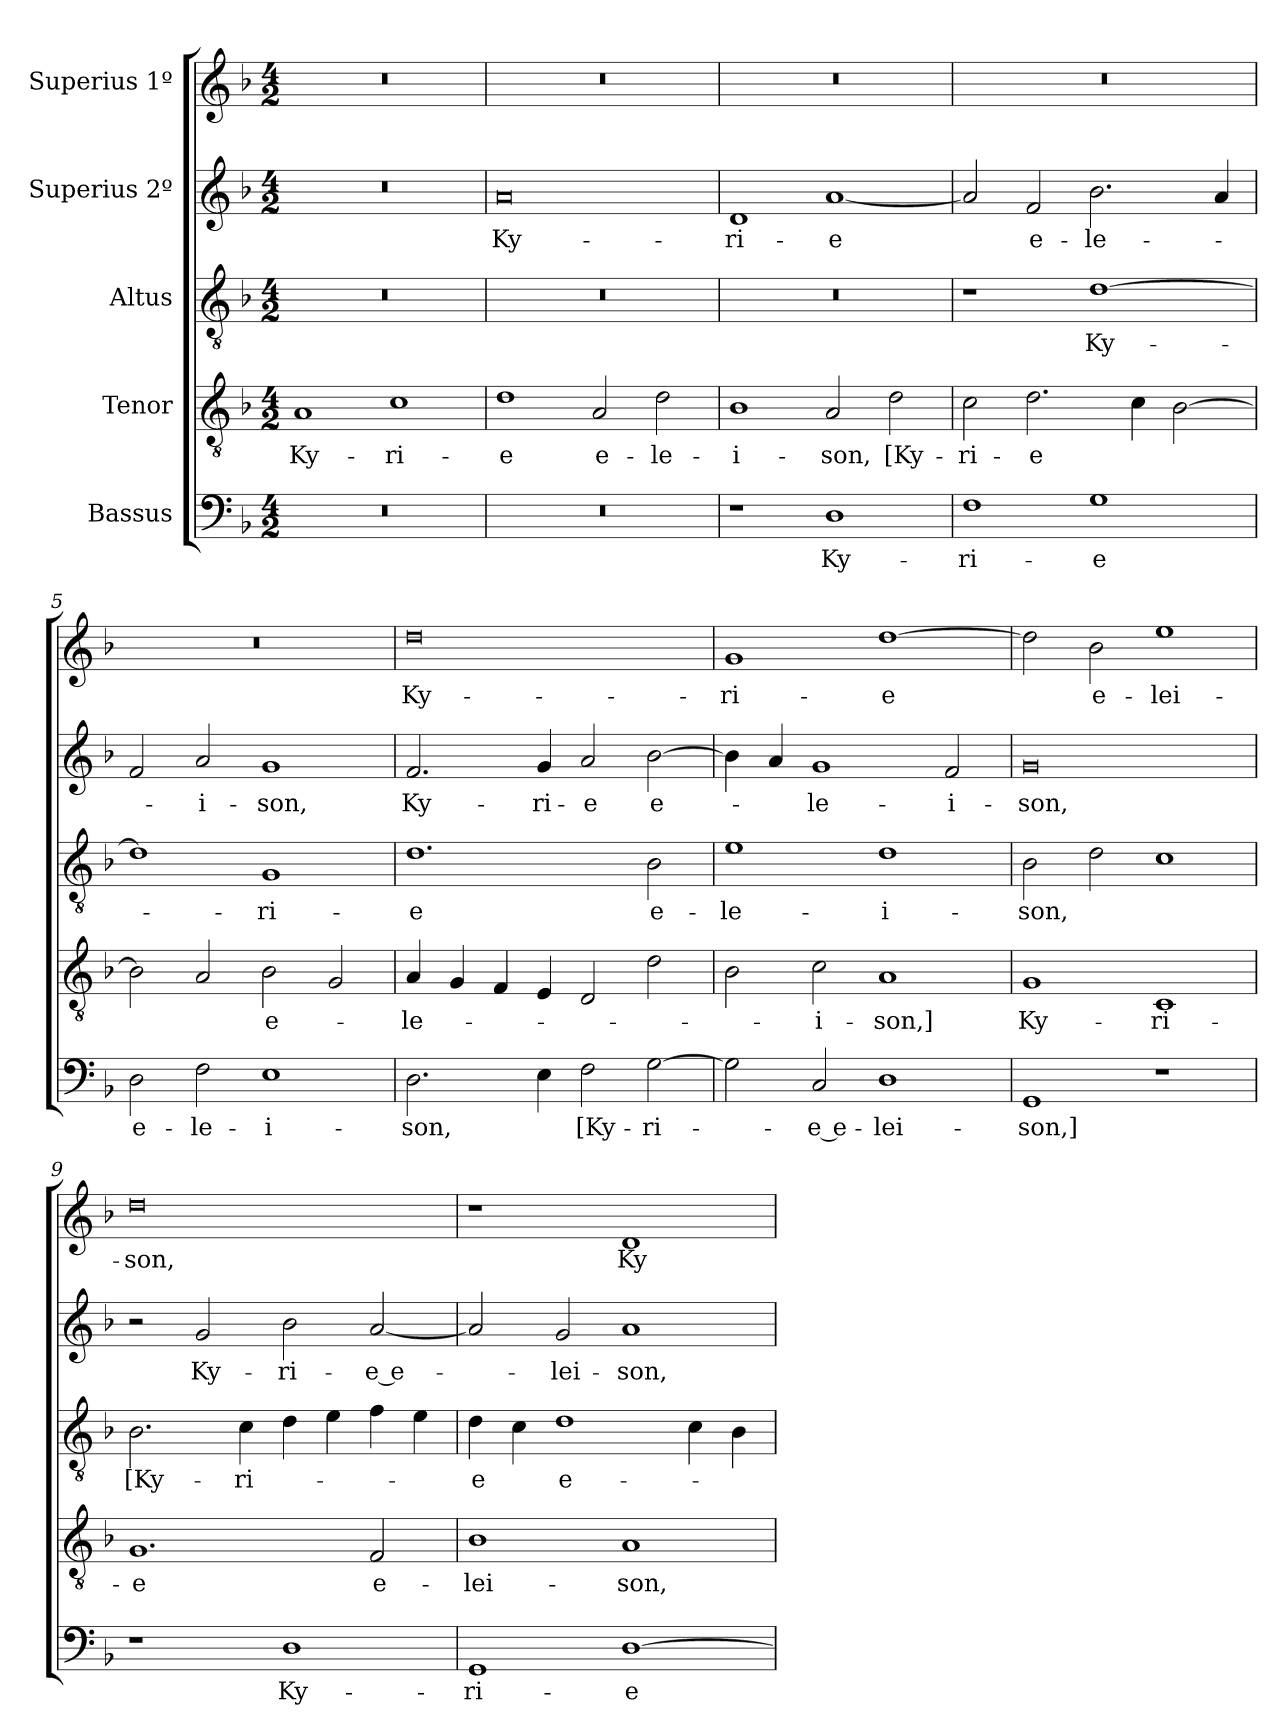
**kern	**text	**kern	**text	**kern	**text	**kern	**text	**kern	**text
*part5	*part5	*part4	*part4	*part3	*part3	*part2	*part2	*part1	*part1
*staff5	*staff5	*staff4	*staff4	*staff3	*staff3	*staff2	*staff2	*staff1	*staff1
*I"Bassus	*	*I"Tenor	*	*I"Altus	*	*I"Superius 2º	*	*I"Superius 1º	*
*clefF4	*	*clefGv2	*	*clefGv2	*	*clefG2	*	*clefG2	*
*k[b-]	*	*k[b-]	*	*k[b-]	*	*k[b-]	*	*k[b-]	*
*M4/2	*	*M4/2	*	*M4/2	*	*M4/2	*	*M4/2	*
=1	=1	=1	=1	=1	=1	=1	=1	=1	=1
0r	.	1A/	Ky-	0r	.	0r	.	0r	.
.	.	1c\	-ri-	.	.	.	.	.	.
=2	=2	=2	=2	=2	=2	=2	=2	=2	=2
0r	.	1d\	-e	0r	.	0a/	Ky-	0r	.
.	.	2A/	e-	.	.	.	.	.	.
.	.	2d\	-le-	.	.	.	.	.	.
=3	=3	=3	=3	=3	=3	=3	=3	=3	=3
1r	.	1B-\	-i-	0r	.	1d/	-ri-	0r	.
1D\	Ky-	2A/	-son,	.	.	[1a/	-e	.	.
.	.	2d\	[Ky-	.	.	.	.	.	.
=4	=4	=4	=4	=4	=4	=4	=4	=4	=4
1F\	-ri-	2c\	-ri-	1r	.	2a/]	.	0r	.
.	.	2.d\	-e	.	.	2f/	e-	.	.
1G\	-e	.	.	[1d\	Ky-	2.b-\	-le-	.	.
.	.	4c\	.	.	.	.	.	.	.
.	.	[2B-\	.	.	.	.	.	.	.
.	.	.	.	.	.	4a/	.	.	.
=5	=5	=5	=5	=5	=5	=5	=5	=5	=5
2D\	e-	2B-\]	.	1d\]	.	2f/	.	0r	.
2F\	-le-	2A/	.	.	.	2a/	-i-	.	.
1E\	-i-	2B-\	e-	1G/	-ri-	1g/	-son,	.	.
.	.	2G/	.	.	.	.	.	.	.
=6	=6	=6	=6	=6	=6	=6	=6	=6	=6
2.D\	-son,	4A/	-le-	1.d\	-e	2.f/	Ky-	0dd\	Ky-
.	.	4G/	.	.	.	.	.	.	.
.	.	4F/	.	.	.	.	.	.	.
4E\	.	4E/	.	.	.	4g/	-ri-	.	.
2F\	[Ky-	2D/	.	.	.	2a/	-e	.	.
[2G\	-ri-	2d\	.	2B-\	e-	[2b-\	e-	.	.
=7	=7	=7	=7	=7	=7	=7	=7	=7	=7
2G\]	.	2B-\	.	1e\	-le-	4b-\]	.	1g/	-ri-
.	.	.	.	.	.	4a/	.	.	.
2C/	-e e-	2c\	-i-	.	.	1g/	-le-	.	.
1D\	-lei-	1A/	-son,]	1d\	-i-	.	.	[1dd\	-e
.	.	.	.	.	.	2f/	-i-	.	.
=8	=8	=8	=8	=8	=8	=8	=8	=8	=8
1GG/	-son,]	1G/	Ky-	2B-\	-son,	0g/	-son,	2dd\]	.
.	.	.	.	2d\	.	.	.	2b-\	e-
1r	.	1C/	-ri-	1c\	.	.	.	1ee\	-lei-
=9	=9	=9	=9	=9	=9	=9	=9	=9	=9
1r	.	1.G/	-e	2.B-\	[Ky-	2r	.	0dd\	-son,
.	.	.	.	.	.	2g/	Ky-	.	.
.	.	.	.	4c\	-ri-	.	.	.	.
1D\	Ky-	.	.	4d\	.	2b-\	-ri-	.	.
.	.	.	.	4e\	.	.	.	.	.
.	.	2F/	e-	4f\	.	[2a/	-e e-	.	.
.	.	.	.	4e\	.	.	.	.	.
=10	=10	=10	=10	=10	=10	=10	=10	=10	=10
1GG/	-ri-	1B-\	-lei-	4d\	-e	2a/]	.	1r	.
.	.	.	.	4c\	.	.	.	.	.
.	.	.	.	1d\	e-	2g/	-lei-	.	.
[1D\	-e	1A/	-son,	.	.	1a/	-son,	1d/	Ky-
.	.	.	.	4c\	.	.	.	.	.
.	.	.	.	4B-\	.	.	.	.	.
=	=	=	=	=	=	=	=	=	=
*-	*-	*-	*-	*-	*-	*-	*-	*-	*-
